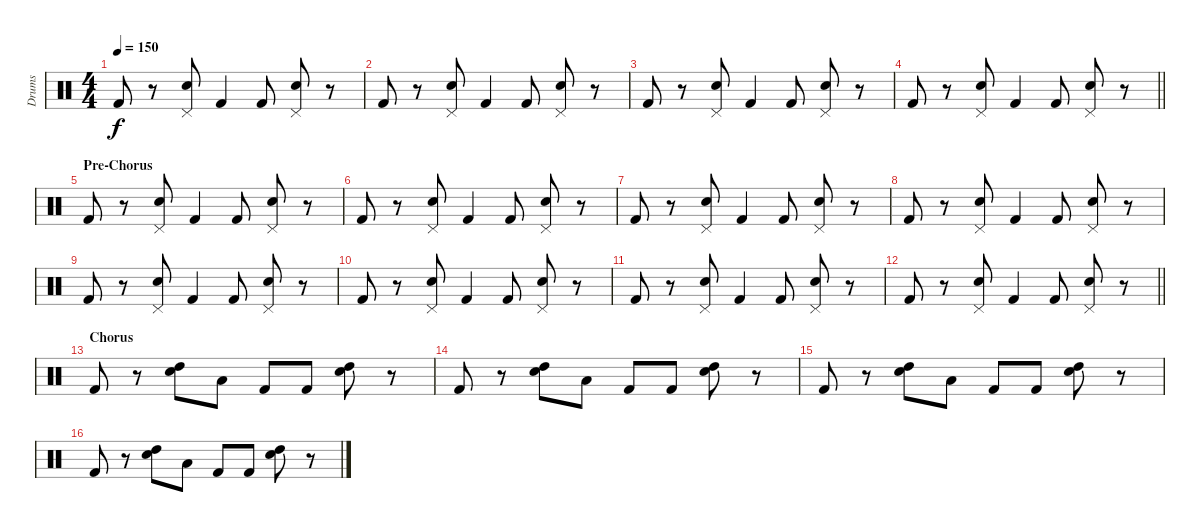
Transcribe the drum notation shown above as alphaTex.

\track ("Drums" "Drums") {instrument percussion}
\staff {score}
\articulation defaults
\ts (4 4)
\tempo 150
\clef neutral
\ks c "Kick (hit) 2".8{dy f}
r.8 ("Pedal Hi-Hat (hit)" "Electric Snare (hit)").8 "Kick (hit) 2".4 "Kick (hit) 2".8 ("Pedal Hi-Hat (hit)" "Electric Snare (hit)").8 r.8 |
"Kick (hit) 2".8 r.8 ("Pedal Hi-Hat (hit)" "Electric Snare (hit)").8 "Kick (hit) 2".4 "Kick (hit) 2".8 ("Pedal Hi-Hat (hit)" "Electric Snare (hit)").8 r.8 |
"Kick (hit) 2".8 r.8 ("Pedal Hi-Hat (hit)" "Electric Snare (hit)").8 "Kick (hit) 2".4 "Kick (hit) 2".8 ("Pedal Hi-Hat (hit)" "Electric Snare (hit)").8 r.8 |
\barLineRight lightlight "Kick (hit) 2".8
r.8 ("Pedal Hi-Hat (hit)" "Electric Snare (hit)").8 "Kick (hit) 2".4 "Kick (hit) 2".8 ("Pedal Hi-Hat (hit)" "Electric Snare (hit)").8 r.8 |
\section ("" "Pre-Chorus")
"Kick (hit) 2".8 r.8 ("Pedal Hi-Hat (hit)" "Electric Snare (hit)").8 "Kick (hit) 2".4 "Kick (hit) 2".8 ("Pedal Hi-Hat (hit)" "Electric Snare (hit)").8 r.8 |
"Kick (hit) 2".8 r.8 ("Pedal Hi-Hat (hit)" "Electric Snare (hit)").8 "Kick (hit) 2".4 "Kick (hit) 2".8 ("Pedal Hi-Hat (hit)" "Electric Snare (hit)").8 r.8 |
"Kick (hit) 2".8 r.8 ("Pedal Hi-Hat (hit)" "Electric Snare (hit)").8 "Kick (hit) 2".4 "Kick (hit) 2".8 ("Pedal Hi-Hat (hit)" "Electric Snare (hit)").8 r.8 |
"Kick (hit) 2".8 r.8 ("Pedal Hi-Hat (hit)" "Electric Snare (hit)").8 "Kick (hit) 2".4 "Kick (hit) 2".8 ("Pedal Hi-Hat (hit)" "Electric Snare (hit)").8 r.8 |
"Kick (hit) 2".8 r.8 ("Pedal Hi-Hat (hit)" "Electric Snare (hit)").8 "Kick (hit) 2".4 "Kick (hit) 2".8 ("Pedal Hi-Hat (hit)" "Electric Snare (hit)").8 r.8 |
"Kick (hit) 2".8 r.8 ("Pedal Hi-Hat (hit)" "Electric Snare (hit)").8 "Kick (hit) 2".4 "Kick (hit) 2".8 ("Pedal Hi-Hat (hit)" "Electric Snare (hit)").8 r.8 |
"Kick (hit) 2".8 r.8 ("Pedal Hi-Hat (hit)" "Electric Snare (hit)").8 "Kick (hit) 2".4 "Kick (hit) 2".8 ("Pedal Hi-Hat (hit)" "Electric Snare (hit)").8 r.8 |
\barLineRight lightlight "Kick (hit) 2".8
r.8 ("Pedal Hi-Hat (hit)" "Electric Snare (hit)").8 "Kick (hit) 2".4 "Kick (hit) 2".8 ("Pedal Hi-Hat (hit)" "Electric Snare (hit)").8 r.8 |
\section ("" "Chorus")
"Kick (hit) 2".8 r.8 ("Electric Snare (hit)" "High Tom (hit)").8 "Low Tom (hit)".8 "Kick (hit) 2".8 "Kick (hit) 2".8 ("Electric Snare (hit)" "High Tom (hit)").8 r.8 |
"Kick (hit) 2".8 r.8 ("Electric Snare (hit)" "High Tom (hit)").8 "Low Tom (hit)".8 "Kick (hit) 2".8 "Kick (hit) 2".8 ("Electric Snare (hit)" "High Tom (hit)").8 r.8 |
"Kick (hit) 2".8 r.8 ("Electric Snare (hit)" "High Tom (hit)").8 "Low Tom (hit)".8 "Kick (hit) 2".8 "Kick (hit) 2".8 ("Electric Snare (hit)" "High Tom (hit)").8 r.8 |
"Kick (hit) 2".8 r.8 ("Electric Snare (hit)" "High Tom (hit)").8 "Low Tom (hit)".8 "Kick (hit) 2".8 "Kick (hit) 2".8 ("Electric Snare (hit)" "High Tom (hit)").8 r.8
